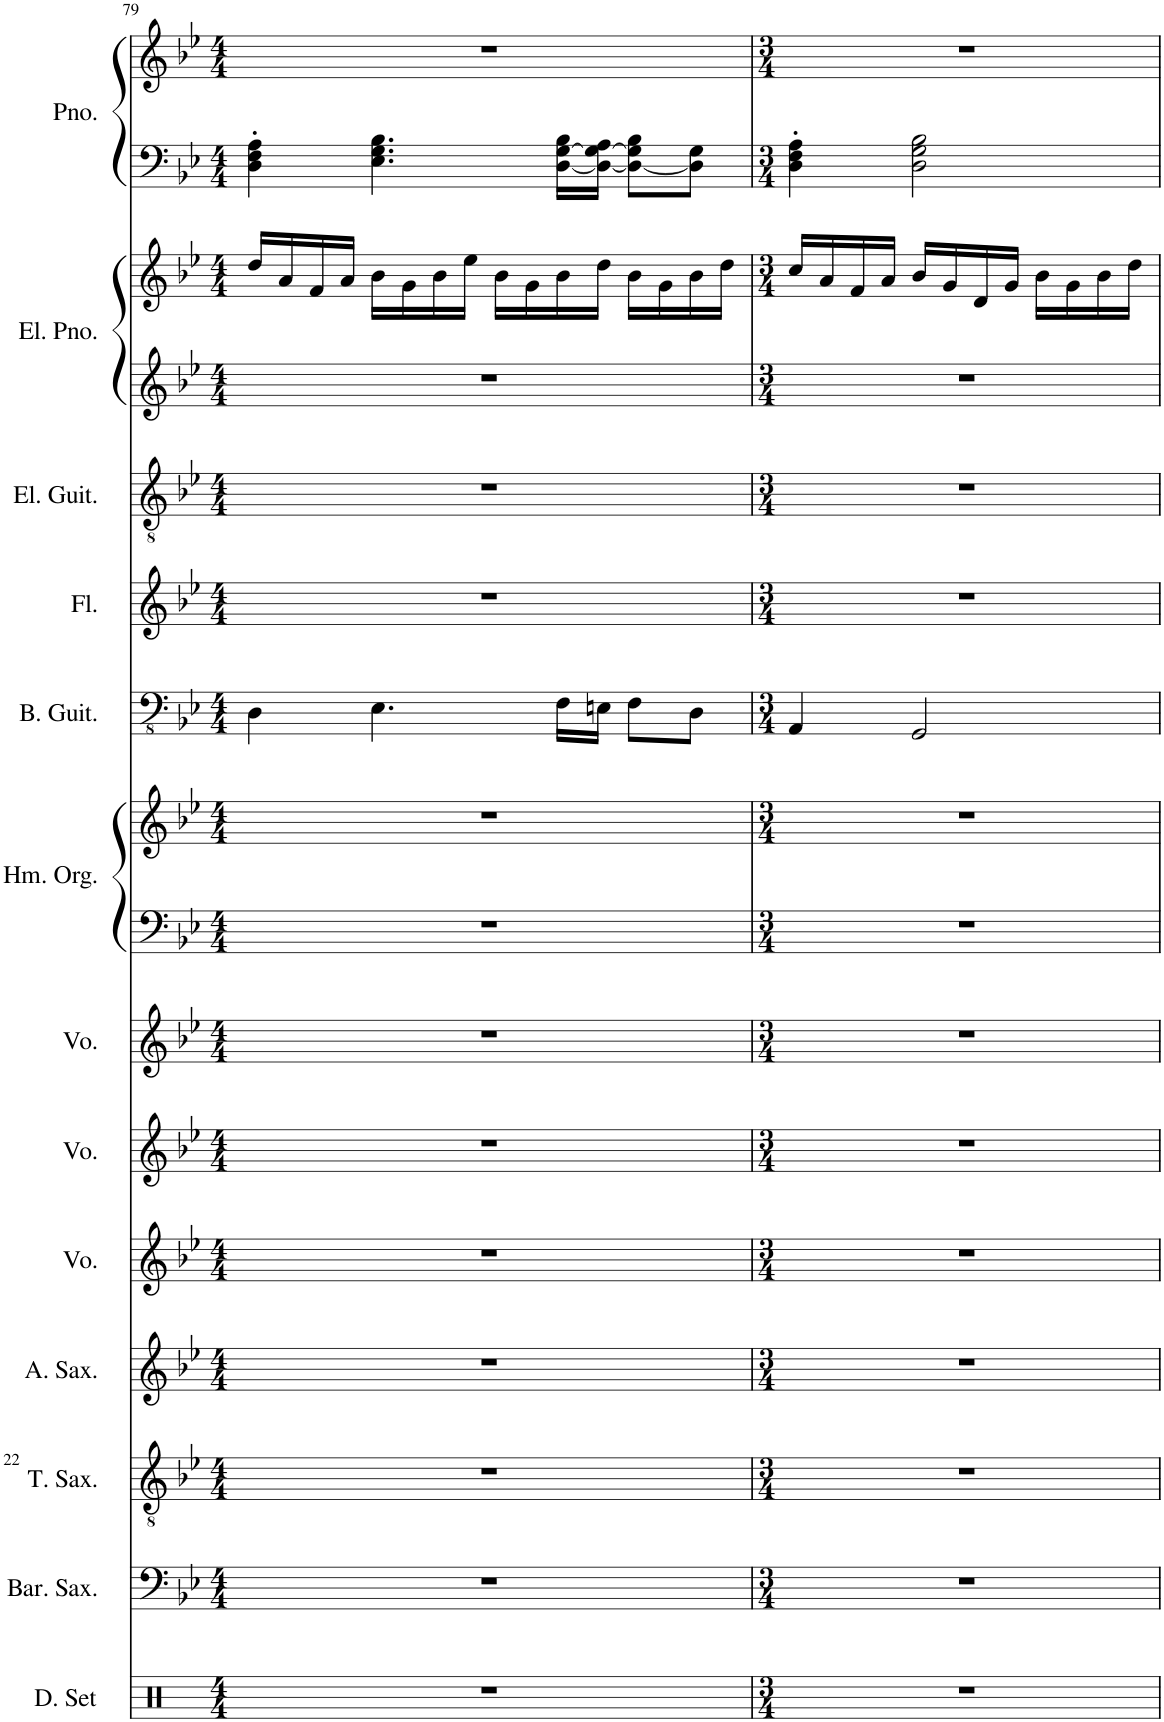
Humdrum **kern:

**kern	**kern	**kern	**kern	**kern	**kern	**kern	**kern	**kern	**kern	**kern	**kern	**kern	**kern	**kern	**kern
*part13	*part12	*part11	*part10	*part9	*part8	*part7	*part6	*part6	*part5	*part4	*part3	*part2	*part2	*part1	*part1
*staff16	*staff15	*staff14	*staff13	*staff12	*staff11	*staff10	*staff9	*staff8	*staff7	*staff6	*staff5	*staff4	*staff3	*staff2	*staff1
*I"Drumset	*I"Baritone Saxophone	*I"Tenor Saxophone	*I"Alto Saxophone	*I"Voice	*I"Voice	*I"Voice	*I"Hammond Organ	*	*I"Bass Guitar	*I"Flute	*I"Electric Guitar	*I"Electric Piano	*	*I"Piano	*
*I'D. Set	*I'Bar. Sax.	*I'T. Sax.	*I'A. Sax.	*I'Vo.	*I'Vo.	*I'Vo.	*I'Hm. Org.	*	*I'B. Guit.	*I'Fl.	*I'El. Guit.	*I'El. Pno.	*	*I'Pno.	*
!!LO:PB:g=z
*clefX	*clefF4	*clefGv2	*clefG2	*clefG2	*clefG2	*clefG2	*clefF4	*clefG2	*clefFv4	*clefG2	*clefGv2	*clefG2	*clefG2	*clefF4	*clefG2
*	*ITrd12c21	*ITrd8c14	*ITrd5c9	*	*	*	*	*	*	*	*	*	*	*	*
*k[]	*k[b-e-]	*k[b-e-]	*k[b-e-]	*k[b-e-]	*k[b-e-]	*k[b-e-]	*k[b-e-]	*k[b-e-]	*k[b-e-]	*k[b-e-]	*k[b-e-]	*k[b-e-]	*k[b-e-]	*k[b-e-]	*k[b-e-]
*M4/4	*M4/4	*M4/4	*M4/4	*M4/4	*M4/4	*M4/4	*M4/4	*M4/4	*M4/4	*M4/4	*M4/4	*M4/4	*M4/4	*M4/4	*M4/4
=79	=79	=79	=79	=79	=79	=79	=79	=79	=79	=79	=79	=79	=79	=79	=79
1r	1r	1r	1r	1r	1r	1r	1r	1r	4DD\	1r	1r	1r	16dd/LL	4D\' 4F\' 4A\'	1r
.	.	.	.	.	.	.	.	.	.	.	.	.	16a/	.	.
.	.	.	.	.	.	.	.	.	.	.	.	.	16f/	.	.
.	.	.	.	.	.	.	.	.	.	.	.	.	16a/JJ	.	.
.	.	.	.	.	.	.	.	.	4.EE-\	.	.	.	16b-\LL	4.E-\ 4.G\ 4.B-\	.
.	.	.	.	.	.	.	.	.	.	.	.	.	16g\	.	.
.	.	.	.	.	.	.	.	.	.	.	.	.	16b-\	.	.
.	.	.	.	.	.	.	.	.	.	.	.	.	16ee-\JJ	.	.
.	.	.	.	.	.	.	.	.	.	.	.	.	16b-\LL	.	.
.	.	.	.	.	.	.	.	.	.	.	.	.	16g\	.	.
.	.	.	.	.	.	.	.	.	16FF\LL	.	.	.	16b-\	[16D\ [16G\ 16B-\LL	.
.	.	.	.	.	.	.	.	.	16EEn\JJ	.	.	.	16dd\JJ	16D\_ 16G\_ 16A\JJ	.
.	.	.	.	.	.	.	.	.	8FF\L	.	.	.	16b-\LL	8D\_ 8G\] 8B-\L	.
.	.	.	.	.	.	.	.	.	.	.	.	.	16g\	.	.
.	.	.	.	.	.	.	.	.	8DD\J	.	.	.	16b-\	8D\] 8G\J	.
.	.	.	.	.	.	.	.	.	.	.	.	.	16dd\JJ	.	.
=80	=80	=80	=80	=80	=80	=80	=80	=80	=80	=80	=80	=80	=80	=80	=80
*M3/4	*M3/4	*M3/4	*M3/4	*M3/4	*M3/4	*M3/4	*M3/4	*M3/4	*M3/4	*M3/4	*M3/4	*M3/4	*M3/4	*M3/4	*M3/4
2.r	2.r	2.r	2.r	2.r	2.r	2.r	2.r	2.r	4AAA/	2.r	2.r	2.r	16cc/LL	4D\' 4F\' 4A\'	2.r
.	.	.	.	.	.	.	.	.	.	.	.	.	16a/	.	.
.	.	.	.	.	.	.	.	.	.	.	.	.	16f/	.	.
.	.	.	.	.	.	.	.	.	.	.	.	.	16a/JJ	.	.
.	.	.	.	.	.	.	.	.	2GGG/	.	.	.	16b-/LL	2D\ 2G\ 2B-\	.
.	.	.	.	.	.	.	.	.	.	.	.	.	16g/	.	.
.	.	.	.	.	.	.	.	.	.	.	.	.	16d/	.	.
.	.	.	.	.	.	.	.	.	.	.	.	.	16g/JJ	.	.
.	.	.	.	.	.	.	.	.	.	.	.	.	16b-\LL	.	.
.	.	.	.	.	.	.	.	.	.	.	.	.	16g\	.	.
.	.	.	.	.	.	.	.	.	.	.	.	.	16b-\	.	.
.	.	.	.	.	.	.	.	.	.	.	.	.	16dd\JJ	.	.
=	=	=	=	=	=	=	=	=	=	=	=	=	=	=	=
*-	*-	*-	*-	*-	*-	*-	*-	*-	*-	*-	*-	*-	*-	*-	*-
